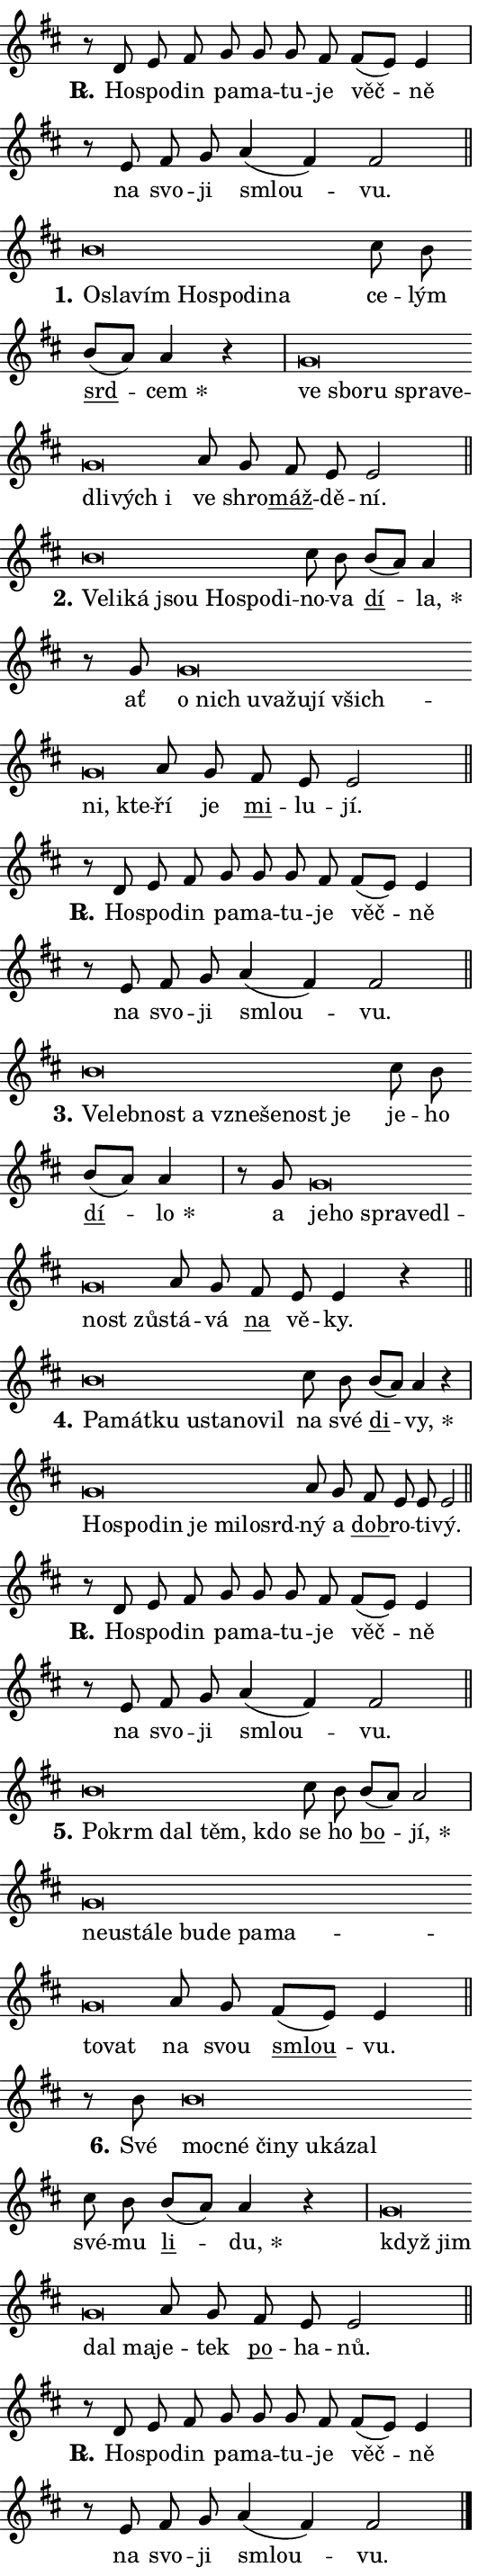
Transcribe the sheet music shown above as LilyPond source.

\version "2.24.0"
\header { tagline = "" }
\paper {
  indent = 0\cm
  top-margin = 0\cm
  right-margin = 0.13\cm % to fit lyric hyphens
  bottom-margin = 0\cm
  left-margin = 0\cm
  paper-width = 9\cm
  page-breaking = #ly:one-page-breaking
  system-system-spacing.basic-distance = #11
  score-system-spacing.basic-distance = #11
  ragged-last = ##f
}


%% Author: Thomas Morley
%% https://lists.gnu.org/archive/html/lilypond-user/2020-05/msg00002.html
#(define (line-position grob)
"Returns position of @var[grob} in current system:
   @code{'start}, if at first time-step
   @code{'end}, if at last time-step
   @code{'middle} otherwise
"
  (let* ((col (ly:item-get-column grob))
         (ln (ly:grob-object col 'left-neighbor))
         (rn (ly:grob-object col 'right-neighbor))
         (col-to-check-left (if (ly:grob? ln) ln col))
         (col-to-check-right (if (ly:grob? rn) rn col))
         (break-dir-left
           (and
             (ly:grob-property col-to-check-left 'non-musical #f)
             (ly:item-break-dir col-to-check-left)))
         (break-dir-right
           (and
             (ly:grob-property col-to-check-right 'non-musical #f)
             (ly:item-break-dir col-to-check-right))))
        (cond ((eqv? 1 break-dir-left) 'start)
              ((eqv? -1 break-dir-right) 'end)
              (else 'middle))))

#(define (tranparent-at-line-position vctor)
  (lambda (grob)
  "Relying on @code{line-position} select the relevant enry from @var{vctor}.
Used to determine transparency,"
    (case (line-position grob)
      ((end) (not (vector-ref vctor 0)))
      ((middle) (not (vector-ref vctor 1)))
      ((start) (not (vector-ref vctor 2))))))

noteHeadBreakVisibility =
#(define-music-function (break-visibility)(vector?)
"Makes @code{NoteHead}s transparent relying on @var{break-visibility}"
#{
  \override NoteHead.transparent =
    #(tranparent-at-line-position break-visibility)
#})

#(define delete-ledgers-for-transparent-note-heads
  (lambda (grob)
    "Reads whether a @code{NoteHead} is transparent.
If so this @code{NoteHead} is removed from @code{'note-heads} from
@var{grob}, which is supposed to be @code{LedgerLineSpanner}.
As a result ledgers are not printed for this @code{NoteHead}"
    (let* ((nhds-array (ly:grob-object grob 'note-heads))
           (nhds-list
             (if (ly:grob-array? nhds-array)
                 (ly:grob-array->list nhds-array)
                 '()))
           ;; Relies on the transparent-property being done before
           ;; Staff.LedgerLineSpanner.after-line-breaking is executed.
           ;; This is fragile ...
           (to-keep
             (remove
               (lambda (nhd)
                 (ly:grob-property nhd 'transparent #f))
               nhds-list)))
      ;; TODO find a better method to iterate over grob-arrays, similiar
      ;; to filter/remove etc for lists
      ;; For now rebuilt from scratch
      (set! (ly:grob-object grob 'note-heads)  '())
      (for-each
        (lambda (nhd)
          (ly:pointer-group-interface::add-grob grob 'note-heads nhd))
        to-keep))))

squashNotes = {
  \override NoteHead.X-extent = #'(-0.2 . 0.2)
  \override NoteHead.Y-extent = #'(-0.75 . 0)
  \override NoteHead.stencil =
    #(lambda (grob)
       (let ((pos (ly:grob-property grob 'staff-position)))
         (begin
           (if (< pos -7) (display "ERROR: Lower brevis then expected\n") (display ""))
           (if (<= pos -6) ly:text-interface::print ly:note-head::print))))
}
unSquashNotes = {
  \revert NoteHead.X-extent
  \revert NoteHead.Y-extent
  \revert NoteHead.stencil
}

hideNotes = \noteHeadBreakVisibility #begin-of-line-visible
unHideNotes = \noteHeadBreakVisibility #all-visible

% work-around for resetting accidentals
% https://lilypond.org/doc/v2.23/Documentation/notation/displaying-rhythms#unmetered-music
cadenzaMeasure = {
  \cadenzaOff
  \partial 1024 s1024
  \cadenzaOn
}

#(define-markup-command (accent layout props text) (markup?)
  "Underline accented syllable"
  (interpret-markup layout props
    #{\markup \override #'(offset . 4.3) \underline { #text }#}))

responsum = \markup \concat {
  "R" \hspace #-1.05 \path #0.1 #'((moveto 0 0.07) (lineto 0.9 0.8)) \hspace #0.05 "."
}

spaceSize = #0.6828661417322834 % exact space size for TeX Gyre Schola

\layout {
  \context {
    \Staff
    \remove "Time_signature_engraver"
    \override LedgerLineSpanner.after-line-breaking = #delete-ledgers-for-transparent-note-heads
  }
  \context {
    \Lyrics {
      \override LyricSpace.minimum-distance = \spaceSize
      \override LyricText.font-name = #"TeX Gyre Schola"
      \override LyricText.font-size = 1
      \override StanzaNumber.font-name = #"TeX Gyre Schola Bold"
      \override StanzaNumber.font-size = 1
    }
  }
  \context {
    \Score 
    \override NoteHead.text =
      #(lambda (grob) 
        (let ((pos (ly:grob-property grob 'staff-position)))
          #{\markup {
            \combine
              \halign #-0.55 \raise #(if (= pos -6) 0 0.5) \override #'(thickness . 2) \draw-line #'(3.2 . 0)
              \musicglyph "noteheads.sM1"
          }#}))
  }
}

% magnetic-lyrics.ily
%
%   written by
%     Jean Abou Samra <jean@abou-samra.fr>
%     Werner Lemberg <wl@gnu.org>
%
%   adapted by
%     Jiri Hon <jiri.hon@gmail.com>
%
% Version 2022-Apr-15

% https://www.mail-archive.com/lilypond-user@gnu.org/msg149350.html

#(define (Left_hyphen_pointer_engraver context)
   "Collect syllable-hyphen-syllable occurrences in lyrics and store
them in properties.  This engraver only looks to the left.  For
example, if the lyrics input is @code{foo -- bar}, it does the
following.

@itemize @bullet
@item
Set the @code{text} property of the @code{LyricHyphen} grob between
@q{foo} and @q{bar} to @code{foo}.

@item
Set the @code{left-hyphen} property of the @code{LyricText} grob with
text @q{foo} to the @code{LyricHyphen} grob between @q{foo} and
@q{bar}.
@end itemize

Use this auxiliary engraver in combination with the
@code{lyric-@/text::@/apply-@/magnetic-@/offset!} hook."
   (let ((hyphen #f)
         (text #f))
     (make-engraver
      (acknowledgers
       ((lyric-syllable-interface engraver grob source-engraver)
        (set! text grob)))
      (end-acknowledgers
       ((lyric-hyphen-interface engraver grob source-engraver)
        ;(when (not (grob::has-interface grob 'lyric-space-interface))
          (set! hyphen grob)));)
      ((stop-translation-timestep engraver)
       (when (and text hyphen)
         (ly:grob-set-object! text 'left-hyphen hyphen))
       (set! text #f)
       (set! hyphen #f)))))

#(define (lyric-text::apply-magnetic-offset! grob)
   "If the space between two syllables is less than the value in
property @code{LyricText@/.details@/.squash-threshold}, move the right
syllable to the left so that it gets concatenated with the left
syllable.

Use this function as a hook for
@code{LyricText@/.after-@/line-@/breaking} if the
@code{Left_@/hyphen_@/pointer_@/engraver} is active."
   (let ((hyphen (ly:grob-object grob 'left-hyphen #f)))
     (when hyphen
       (let ((left-text (ly:spanner-bound hyphen LEFT)))
         (when (grob::has-interface left-text 'lyric-syllable-interface)
           (let* ((common (ly:grob-common-refpoint grob left-text X))
                  (this-x-ext (ly:grob-extent grob common X))
                  (left-x-ext
                   (begin
                     ;; Trigger magnetism for left-text.
                     (ly:grob-property left-text 'after-line-breaking)
                     (ly:grob-extent left-text common X)))
                  ;; `delta` is the gap width between two syllables.
                  (delta (- (interval-start this-x-ext)
                            (interval-end left-x-ext)))
                  (details (ly:grob-property grob 'details))
                  (threshold (assoc-get 'squash-threshold details 0.2)))
             (when (< delta threshold)
               (let* (;; We have to manipulate the input text so that
                      ;; ligatures crossing syllable boundaries are not
                      ;; disabled.  For languages based on the Latin
                      ;; script this is essentially a beautification.
                      ;; However, for non-Western scripts it can be a
                      ;; necessity.
                      (lt (ly:grob-property left-text 'text))
                      (rt (ly:grob-property grob 'text))
                      (is-space (grob::has-interface hyphen 'lyric-space-interface))
                      (space (if is-space " " ""))
                      (extra-delta (if is-space spaceSize 0))
                      ;; Append new syllable.
                      (ltrt-space (if (and (string? lt) (string? rt))
                                (string-append lt space rt)
                                (make-concat-markup (list lt space rt))))
                      ;; Right-align `ltrt` to the right side.
                      (ltrt-space-markup (grob-interpret-markup
                               grob
                               (make-translate-markup
                                (cons (interval-length this-x-ext) 0)
                                (make-right-align-markup ltrt-space)))))
                 (begin
                   ;; Don't print `left-text`.
                   (ly:grob-set-property! left-text 'stencil #f)
                   ;; Set text and stencil (which holds all collected
                   ;; syllables so far) and shift it to the left.
                   (ly:grob-set-property! grob 'text ltrt-space)
                   (ly:grob-set-property! grob 'stencil ltrt-space-markup)
                   (ly:grob-translate-axis! grob (- (- delta extra-delta)) X))))))))))


#(define (lyric-hyphen::displace-bounds-first grob)
   ;; Make very sure this callback isn't triggered too early.
   (let ((left (ly:spanner-bound grob LEFT))
         (right (ly:spanner-bound grob RIGHT)))
     (ly:grob-property left 'after-line-breaking)
     (ly:grob-property right 'after-line-breaking)
     (ly:lyric-hyphen::print grob)))

squashThreshold = #0.4

\layout {
  \context {
    \Lyrics
    \consists #Left_hyphen_pointer_engraver
    \override LyricText.after-line-breaking =
      #lyric-text::apply-magnetic-offset!
    \override LyricHyphen.stencil = #lyric-hyphen::displace-bounds-first
    \override LyricText.details.squash-threshold = \squashThreshold
    \override LyricHyphen.minimum-distance = 0
    \override LyricHyphen.minimum-length = \squashThreshold
  }
}

squashText = \override LyricText.details.squash-threshold = 9999
unSquashText = \override LyricText.details.squash-threshold = \squashThreshold

leftText = \override LyricText.self-alignment-X = #LEFT
unLeftText = \revert LyricText.self-alignment-X

starOffset = #(lambda (grob) 
                (let ((x_offset (ly:self-alignment-interface::aligned-on-x-parent grob)))
                  (if (= x_offset 0) 0 (+ x_offset 1.2))))

star = #(define-music-function (syllable)(string?)
"Append star separator at the end of a syllable"
#{
  \once \override LyricText.X-offset = #starOffset
  \lyricmode { \markup {
    #syllable
    \override #'((font-name . "TeX Gyre Schola Bold")) \hspace #0.2 \lower #0.65 \larger "*"
  } }
#})

starAccent = #(define-music-function (syllable)(string?)
"Append star separator at the end of a syllable and make accent"
#{
  \once \override LyricText.X-offset = #starOffset
  \lyricmode { \markup {
    \accent #syllable
    \override #'((font-name . "TeX Gyre Schola Bold")) \hspace #0.2 \lower #0.65 \larger "*"
  } }
#})

breath = #(define-music-function (syllable)(string?)
"Append breathing indicator at the end of a syllable"
#{
  \lyricmode { \markup { #syllable "+" } }
#})

optionalBreath = #(define-music-function (syllable)(string?)
"Append optional breathing indicator at the end of a syllable"
#{
  \lyricmode { \markup { #syllable "(+)" } }
#})


\score {
    <<
        \new Voice = "melody" { \cadenzaOn \key d \major \relative { r8 d' e fis g g g fis \bar "" fis[( e)] e4 \cadenzaMeasure \bar "|" r8 e fis g \bar "" a4( fis) fis2 \cadenzaMeasure \bar "||" \break } }
        \new Lyrics \lyricsto "melody" { \lyricmode { \set stanza = \responsum
Ho -- spo -- din pa -- ma -- tu -- je věč -- ně na svo -- ji smlou -- vu. } }
    >>
    \layout {}
}

\score {
    <<
        \new Voice = "melody" { \cadenzaOn \key d \major \relative { \squashNotes b'\breve*1/16 \hideNotes \breve*1/16 \bar "" \breve*1/16 \bar "" \breve*1/16 \bar "" \breve*1/16 \bar "" \breve*1/16 \breve*1/16 \bar "" \unHideNotes \unSquashNotes cis8 b \bar "" b[( a)] a4 r \cadenzaMeasure \bar "|" \squashNotes g\breve*1/16 \hideNotes \breve*1/16 \bar "" \breve*1/16 \bar "" \breve*1/16 \bar "" \breve*1/16 \bar "" \breve*1/16 \bar "" \breve*1/16 \breve*1/16 \bar "" \unHideNotes \unSquashNotes a8 g \bar "" fis e e2 \cadenzaMeasure \bar "||" \break } }
        \new Lyrics \lyricsto "melody" { \lyricmode { \set stanza = "1."
\leftText O -- \squashText sla -- vím Ho -- spo -- di -- na \unLeftText \unSquashText ce -- lým \markup \accent srd -- \star cem \leftText ve \squashText sbo -- ru spra -- ve -- dli -- vých i \unLeftText \unSquashText ve shro -- \markup \accent máž -- dě -- ní. } }
    >>
    \layout {}
}

\score {
    <<
        \new Voice = "melody" { \cadenzaOn \key d \major \relative { \squashNotes b'\breve*1/16 \hideNotes \breve*1/16 \bar "" \breve*1/16 \bar "" \breve*1/16 \bar "" \breve*1/16 \bar "" \breve*1/16 \breve*1/16 \bar "" \unHideNotes \unSquashNotes cis8 b \bar "" b[( a)] a4 \cadenzaMeasure \bar "|" r8 g8 \squashNotes g\breve*1/16 \hideNotes \breve*1/16 \bar "" \breve*1/16 \bar "" \breve*1/16 \bar "" \breve*1/16 \bar "" \breve*1/16 \bar "" \breve*1/16 \bar "" \breve*1/16 \breve*1/16 \bar "" \unHideNotes \unSquashNotes a8 g \bar "" fis e e2 \cadenzaMeasure \bar "||" \break } }
        \new Lyrics \lyricsto "melody" { \lyricmode { \set stanza = "2."
\leftText Ve -- \squashText li -- ká jsou Ho -- spo -- di -- \unLeftText \unSquashText no -- va \markup \accent dí -- \star la, ať \leftText o \squashText nich u -- va -- žu -- jí všich -- ni, kte -- \unLeftText \unSquashText ří je \markup \accent mi -- lu -- jí. } }
    >>
    \layout {}
}

\score {
    <<
        \new Voice = "melody" { \cadenzaOn \key d \major \relative { r8 d' e fis g g g fis \bar "" fis[( e)] e4 \cadenzaMeasure \bar "|" r8 e fis g \bar "" a4( fis) fis2 \cadenzaMeasure \bar "||" \break } }
        \new Lyrics \lyricsto "melody" { \lyricmode { \set stanza = \responsum
Ho -- spo -- din pa -- ma -- tu -- je věč -- ně na svo -- ji smlou -- vu. } }
    >>
    \layout {}
}

\score {
    <<
        \new Voice = "melody" { \cadenzaOn \key d \major \relative { \squashNotes b'\breve*1/16 \hideNotes \breve*1/16 \bar "" \breve*1/16 \bar "" \breve*1/16 \bar "" \breve*1/16 \bar "" \breve*1/16 \bar "" \breve*1/16 \breve*1/16 \bar "" \unHideNotes \unSquashNotes cis8 b \bar "" b[( a)] a4 \cadenzaMeasure \bar "|" r8 g8 \squashNotes g\breve*1/16 \hideNotes \breve*1/16 \bar "" \breve*1/16 \bar "" \breve*1/16 \bar "" \breve*1/16 \bar "" \breve*1/16 \breve*1/16 \bar "" \unHideNotes \unSquashNotes a8 g \bar "" fis e e4 r \cadenzaMeasure \bar "||" \break } }
        \new Lyrics \lyricsto "melody" { \lyricmode { \set stanza = "3."
\leftText Ve -- \squashText leb -- nost a vzne -- še -- nost je \unLeftText \unSquashText je -- ho \markup \accent dí -- \star lo a \leftText je -- \squashText ho spra -- ve -- dl -- nost zů -- \unLeftText \unSquashText stá -- vá \markup \accent na vě -- ky. } }
    >>
    \layout {}
}

\score {
    <<
        \new Voice = "melody" { \cadenzaOn \key d \major \relative { \squashNotes b'\breve*1/16 \hideNotes \breve*1/16 \bar "" \breve*1/16 \bar "" \breve*1/16 \bar "" \breve*1/16 \bar "" \breve*1/16 \breve*1/16 \bar "" \unHideNotes \unSquashNotes cis8 b \bar "" b[( a)] a4 r \cadenzaMeasure \bar "|" \squashNotes g\breve*1/16 \hideNotes \breve*1/16 \bar "" \breve*1/16 \bar "" \breve*1/16 \bar "" \breve*1/16 \bar "" \breve*1/16 \breve*1/16 \bar "" \unHideNotes \unSquashNotes a8 g \bar "" fis e e e2 \cadenzaMeasure \bar "||" \break } }
        \new Lyrics \lyricsto "melody" { \lyricmode { \set stanza = "4."
\leftText Pa -- \squashText mát -- ku u -- sta -- no -- vil \unLeftText \unSquashText na své \markup \accent di -- \star vy, \leftText Ho -- \squashText spo -- din je mi -- lo -- srd -- \unLeftText \unSquashText ný a \markup \accent dob -- ro -- ti -- vý. } }
    >>
    \layout {}
}

\score {
    <<
        \new Voice = "melody" { \cadenzaOn \key d \major \relative { r8 d' e fis g g g fis \bar "" fis[( e)] e4 \cadenzaMeasure \bar "|" r8 e fis g \bar "" a4( fis) fis2 \cadenzaMeasure \bar "||" \break } }
        \new Lyrics \lyricsto "melody" { \lyricmode { \set stanza = \responsum
Ho -- spo -- din pa -- ma -- tu -- je věč -- ně na svo -- ji smlou -- vu. } }
    >>
    \layout {}
}

\score {
    <<
        \new Voice = "melody" { \cadenzaOn \key d \major \relative { \squashNotes b'\breve*1/16 \hideNotes \breve*1/16 \bar "" \breve*1/16 \bar "" \breve*1/16 \breve*1/16 \bar "" \unHideNotes \unSquashNotes cis8 b \bar "" b[( a)] a2 \cadenzaMeasure \bar "|" \squashNotes g\breve*1/16 \hideNotes \breve*1/16 \bar "" \breve*1/16 \bar "" \breve*1/16 \bar "" \breve*1/16 \bar "" \breve*1/16 \bar "" \breve*1/16 \bar "" \breve*1/16 \bar "" \breve*1/16 \breve*1/16 \bar "" \unHideNotes \unSquashNotes a8 g \bar "" fis[( e)] e4 \cadenzaMeasure \bar "||" \break } }
        \new Lyrics \lyricsto "melody" { \lyricmode { \set stanza = "5."
\leftText Po -- \squashText krm dal těm, kdo \unLeftText \unSquashText se ho \markup \accent bo -- \star jí, \leftText ne -- \squashText u -- stá -- le bu -- de pa -- ma -- to -- vat \unLeftText \unSquashText na svou \markup \accent smlou -- vu. } }
    >>
    \layout {}
}

\score {
    <<
        \new Voice = "melody" { \cadenzaOn \key d \major \relative { r8 b'8 \squashNotes b\breve*1/16 \hideNotes \breve*1/16 \bar "" \breve*1/16 \bar "" \breve*1/16 \bar "" \breve*1/16 \bar "" \breve*1/16 \breve*1/16 \bar "" \unHideNotes \unSquashNotes cis8 b \bar "" b[( a)] a4 r \cadenzaMeasure \bar "|" \squashNotes g\breve*1/16 \hideNotes \breve*1/16 \bar "" \breve*1/16 \breve*1/16 \bar "" \unHideNotes \unSquashNotes a8 g \bar "" fis e e2 \cadenzaMeasure \bar "||" \break } }
        \new Lyrics \lyricsto "melody" { \lyricmode { \set stanza = "6."
Své \leftText moc -- \squashText né či -- ny u -- ká -- zal \unLeftText \unSquashText své -- mu \markup \accent li -- \star du, \leftText když \squashText jim dal ma -- \unLeftText \unSquashText je -- tek \markup \accent po -- ha -- nů. } }
    >>
    \layout {}
}

\score {
    <<
        \new Voice = "melody" { \cadenzaOn \key d \major \relative { r8 d' e fis g g g fis \bar "" fis[( e)] e4 \cadenzaMeasure \bar "|" r8 e fis g \bar "" a4( fis) fis2 \cadenzaMeasure \bar "||" \break } \bar "|." }
        \new Lyrics \lyricsto "melody" { \lyricmode { \set stanza = \responsum
Ho -- spo -- din pa -- ma -- tu -- je věč -- ně na svo -- ji smlou -- vu. } }
    >>
    \layout {}
}
